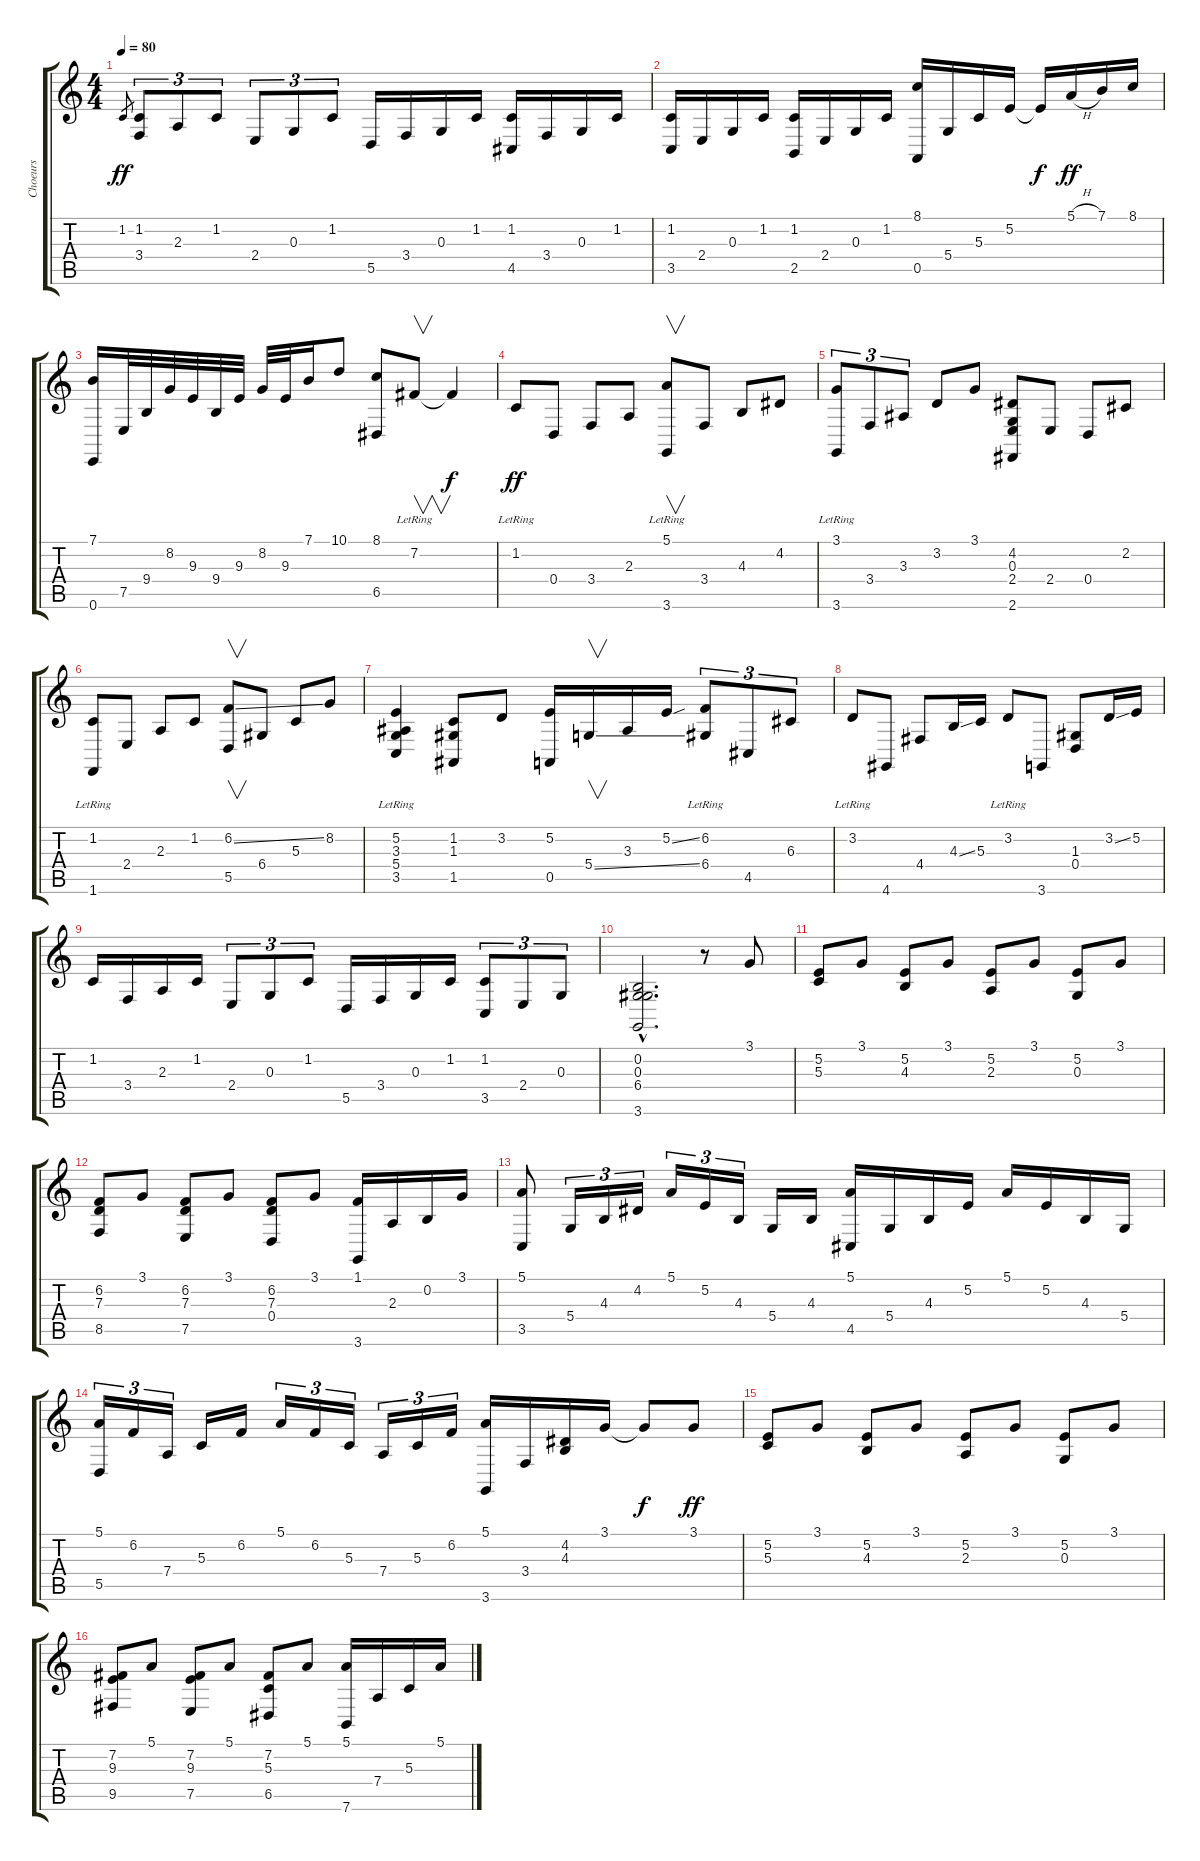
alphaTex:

\track ("Choeurs" "Choeurs") {instrument choiraahs}
\staff {score tabs}
\tuning (E4 B3 G3 D3 A2 E2) {hide}
\ts (4 4)
\tempo 80
\clef g2
\ks c
1.2.8{gr dy ff} (1.2 3.4).8{tu (3 2)} 2.3.8{tu (3 2)} 1.2.8{tu (3 2)} 2.4.8{tu (3 2)} 0.3.8{tu (3 2)} 1.2.8{tu (3 2)} 5.5.16 3.4.16 0.3.16 1.2.16 (1.2 4.5).16 3.4.16 0.3.16 1.2.16 |
(1.2 3.5).16 2.4.16 0.3.16 1.2.16 (1.2 2.5).16 2.4.16 0.3.16 1.2.16 (8.1 0.5).16 5.4.16 5.3.16 5.2.16 5.2{t}.16{dy f} 5.1{h}.16{dy ff} 7.1.16 8.1.16 |
(7.1 0.6).16 7.5.32 9.4.32 8.2.32 9.3.32 9.4.32 9.3.32 8.2.32 9.3.32 7.1.16 10.1.8 (8.1 6.5).8 7.2{lr}.8{v} 7.2{t}.4{dy f} |
1.2{lr}.8{dy ff} 0.4.8 3.4.8 2.3.8 (5.1{lr} 3.6).8{v} 3.4.8 4.3.8 4.2.8 |
(3.1{lr} 3.6).8{tu (3 2)} 3.4.8{tu (3 2)} 3.3.8{tu (3 2)} 3.2.8 3.1.8 (4.2 0.3 2.4 2.6).8 2.4.8 0.4.8 2.2.8 |
(1.2{lr} 1.6).8 2.4.8 2.3.8 1.2.8 (6.2{ss} 5.5).8{v} 6.4.8 5.3.8 8.2.8 |
(5.2{lr} 3.3{lr} 5.4{lr} 3.5{lr}).4 (1.2 1.3 1.5).8 3.2.8 (5.2 0.5).16 5.4{ss}.16{v} 3.3.16 5.2{ss}.16 (6.2{lr} 6.4).8{tu (3 2)} 4.5.8{tu (3 2)} 6.3.8{tu (3 2)} |
3.2{lr}.8 4.6.8 4.4.8 4.3{ss}.16 5.3.16 3.2{lr}.8 3.6.8 (1.3 0.4).8 3.2{ss}.16 5.2.16 |
1.2.16 3.4.16 2.3.16 1.2.16 2.4.8{tu (3 2)} 0.3.8{tu (3 2)} 1.2.8{tu (3 2)} 5.5.16 3.4.16 0.3.16 1.2.16 (1.2 3.5).8{tu (3 2)} 2.4.8{tu (3 2)} 0.3.8{tu (3 2)} |
(0.2{hac} 0.3{hac} 6.4{hac} 3.6{hac}).2{d} r.8 3.1.8 |
(5.2 5.3).8 3.1.8 (5.2 4.3).8 3.1.8 (5.2 2.3).8 3.1.8 (5.2 0.3).8 3.1.8 |
(6.2 7.3 8.5).8 3.1.8 (6.2 7.3 7.5).8 3.1.8 (6.2 7.3 0.4).8 3.1.8 (1.1 3.6).16 2.3.16 0.2.16 3.1.16 |
(5.1 3.5).8 5.4.16{tu (3 2)} 4.3.16{tu (3 2)} 4.2.16{tu (3 2)} 5.1.16{tu (3 2)} 5.2.16{tu (3 2)} 4.3.16{tu (3 2)} 5.4.16 4.3.16 (5.1 4.5).16 5.4.16 4.3.16 5.2.16 5.1.16 5.2.16 4.3.16 5.4.16 |
(5.1 5.5).16{tu (3 2)} 6.2.16{tu (3 2)} 7.4.16{tu (3 2)} 5.3.16 6.2.16 5.1.16{tu (3 2)} 6.2.16{tu (3 2)} 5.3.16{tu (3 2)} 7.4.16{tu (3 2)} 5.3.16{tu (3 2)} 6.2.16{tu (3 2)} (5.1 3.6).16 3.4.16 (4.2 4.3).16 3.1.16 3.1{t}.8{dy f} 3.1.8{dy ff} |
(5.2 5.3).8 3.1.8 (5.2 4.3).8 3.1.8 (5.2 2.3).8 3.1.8 (5.2 0.3).8 3.1.8 |
(7.2 9.3 9.5).8 5.1.8 (7.2 9.3 7.5).8 5.1.8 (7.2 5.3 6.5).8 5.1.8 (5.1 7.6).16 7.4.16 5.3.16 5.1.16
